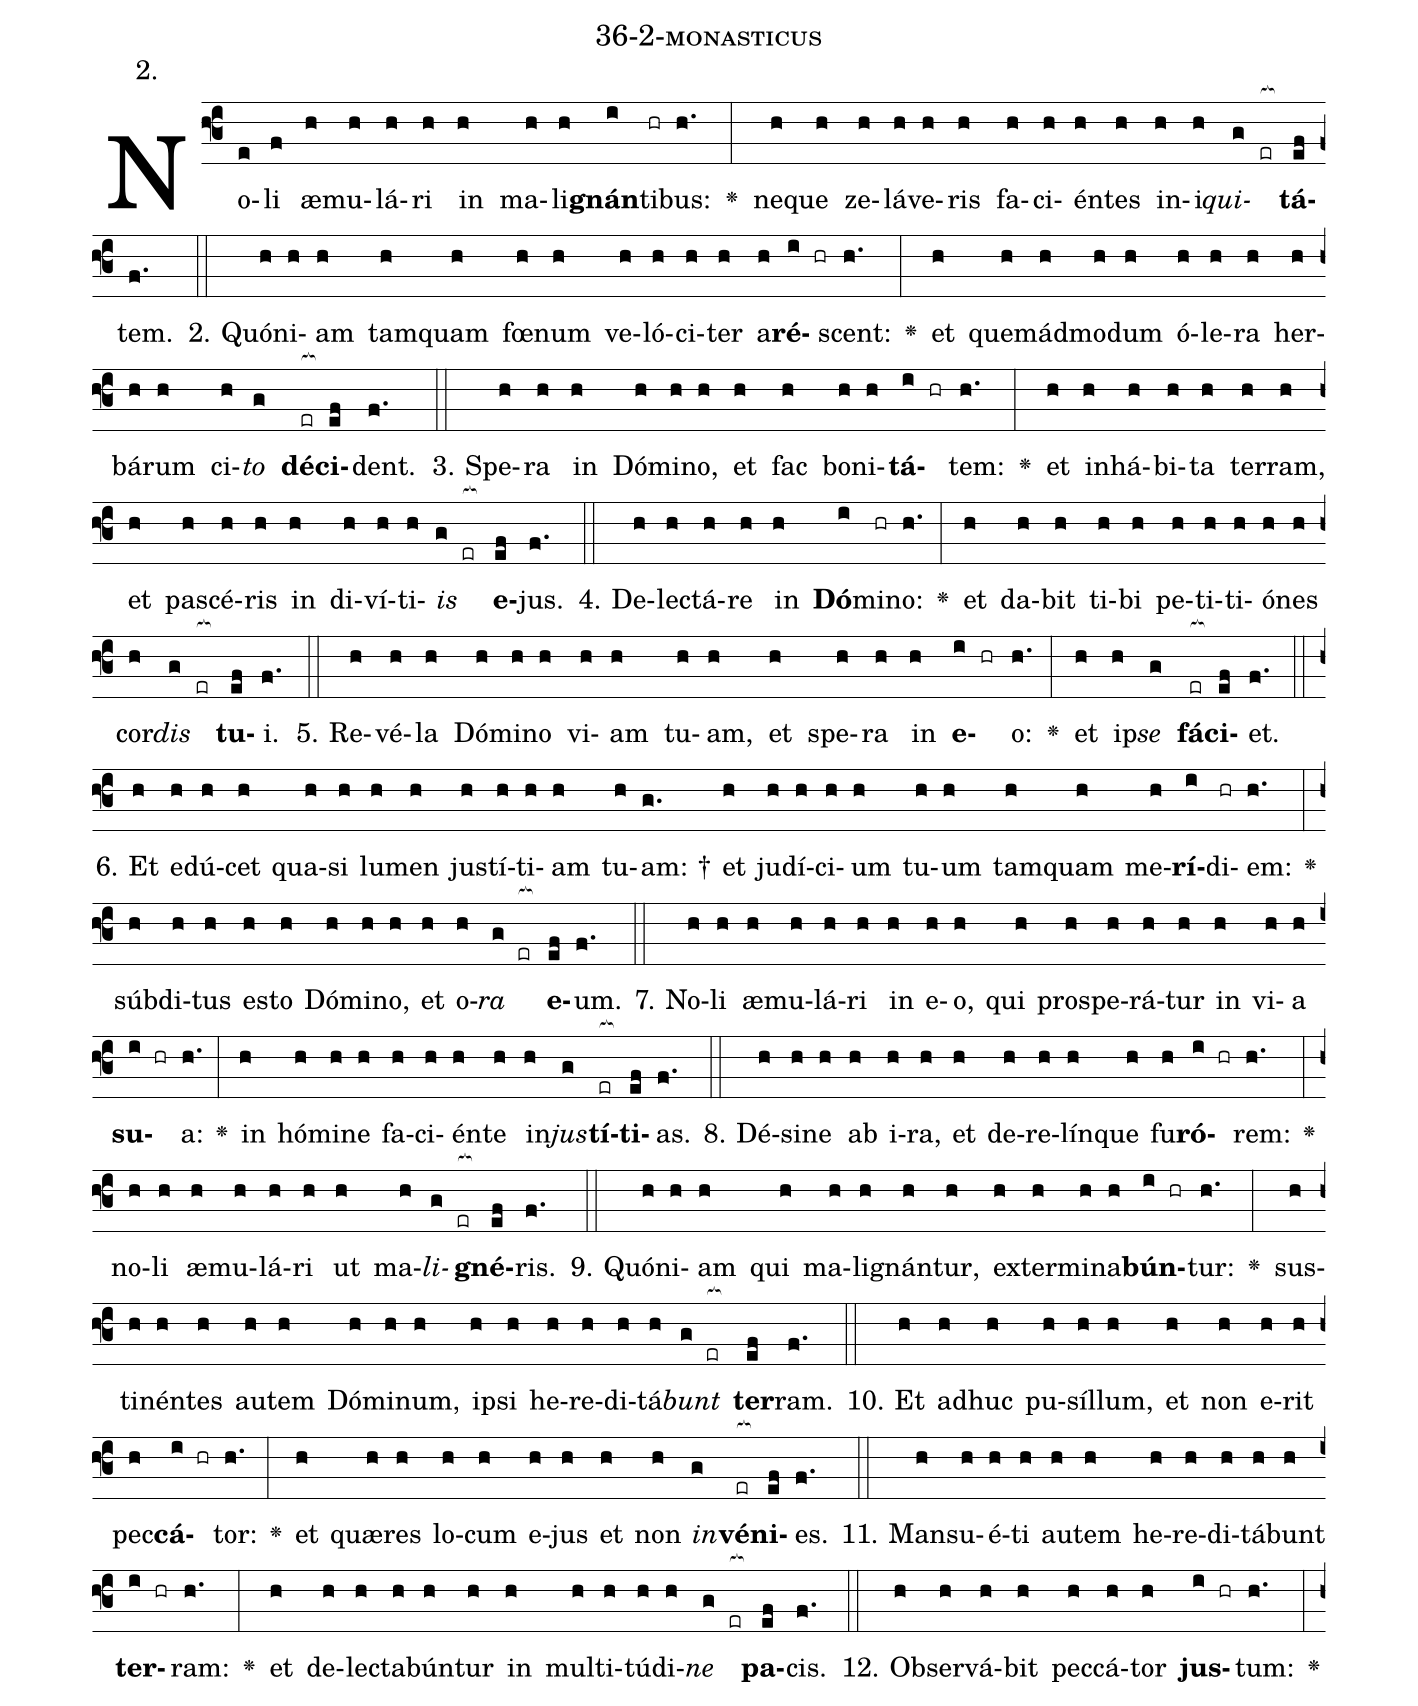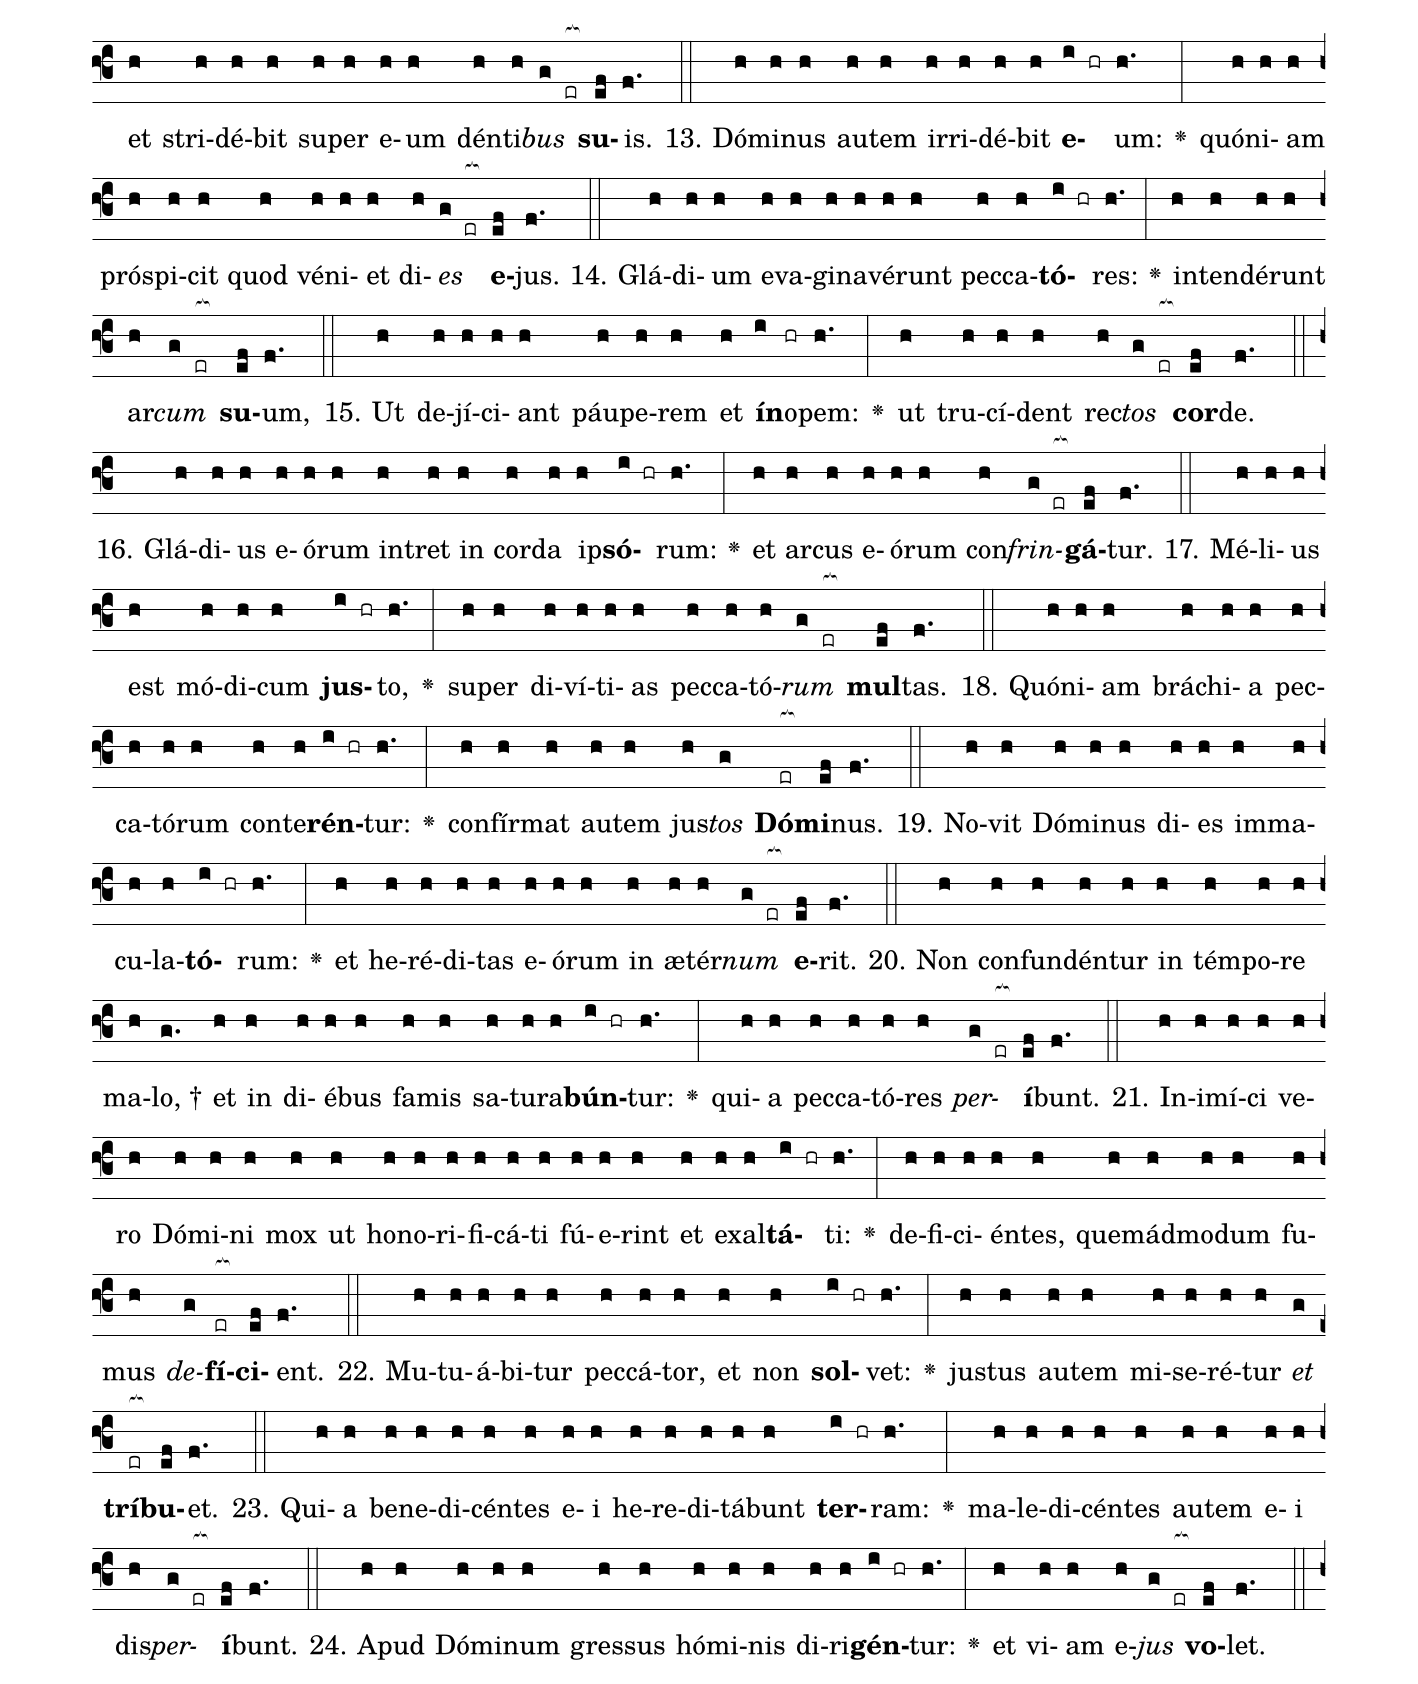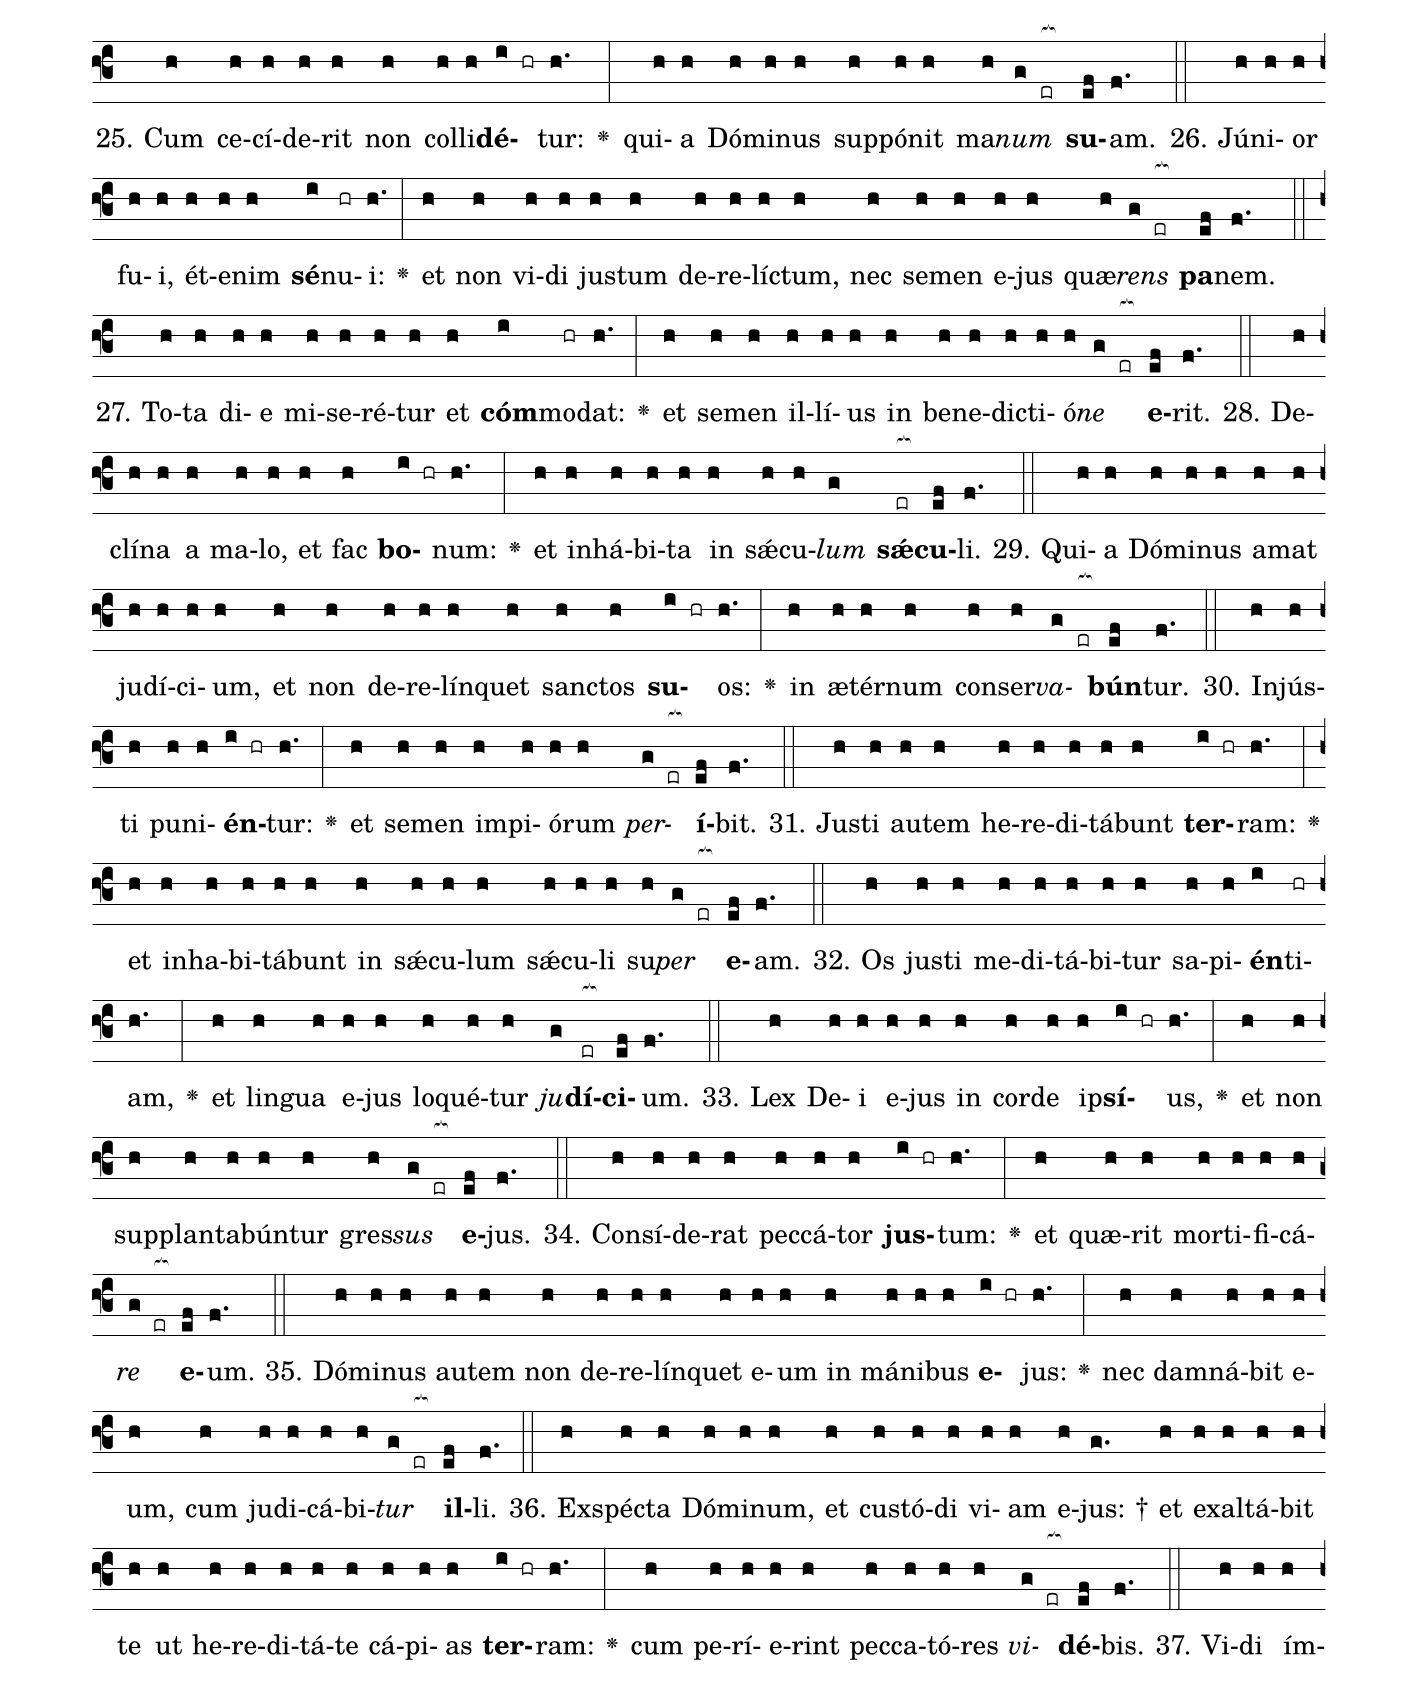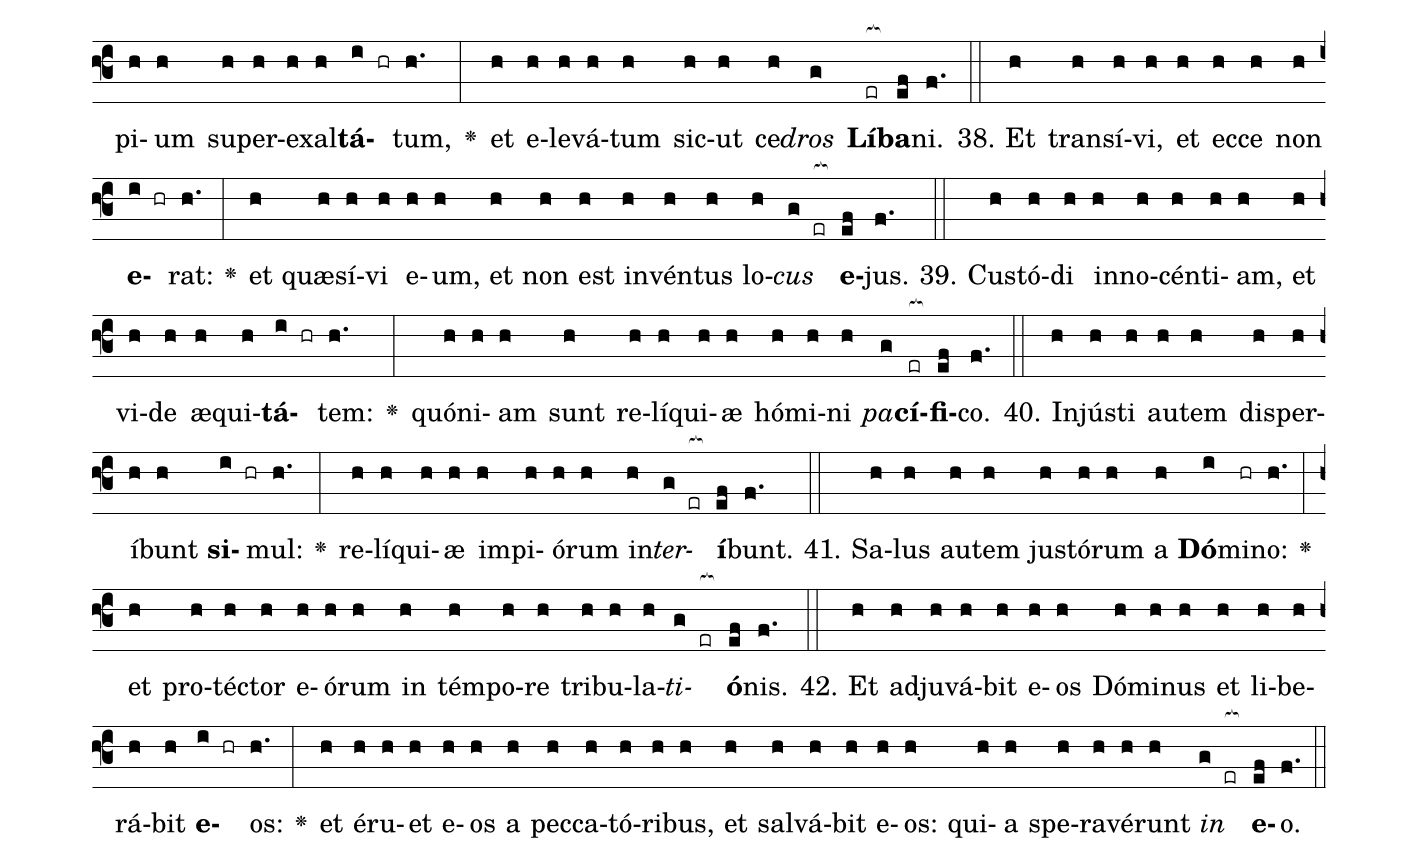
name: 36-2-monasticus;
annotation: 2.;
%%
(f3)No(e)li(f) æ(h)mu(h)lá(h)ri(h) in(h) ma(h)li(h)<b>gnán</b>(i)ti(hr)bus:(h.) <v>\greheightstar</v>(:) ne(h)que(h) ze(h)lá(h)ve(h)ris(h) fa(h)ci(h)én(h)tes(h) in(h)i(h)<i>qui</i>(g er[ocb:1{])<b>tá</b>(ef[ocb:0}])tem.(f.) (::)
2. Quón(h)i(h)am(h) tam(h)quam(h) fœ(h)num(h) ve(h)ló(h)ci(h)ter(h) a(h)<b>ré</b>(i hr)scent:(h.) <v>\greheightstar</v>(:) et(h) quem(h)ád(h)mo(h)dum(h) ó(h)le(h)ra(h) her(h)bá(h)rum(h) ci(h)<i>to</i>(g) <b>dé</b>(er[ocb:1{])<b>ci</b>(ef[ocb:0}])dent.(f.) (::)
3. Spe(h)ra(h) in(h) Dó(h)mi(h)no,(h) et(h) fac(h) bo(h)ni(h)<b>tá</b>(i hr)tem:(h.) <v>\greheightstar</v>(:) et(h) in(h)há(h)bi(h)ta(h) ter(h)ram,(h) et(h) pa(h)scé(h)ris(h) in(h) di(h)ví(h)ti(h)<i>is</i>(g er[ocb:1{]) <b>e</b>(ef[ocb:0}])jus.(f.) (::)
4. De(h)lec(h)tá(h)re(h) in(h) <b>Dó</b>(i)mi(hr)no:(h.) <v>\greheightstar</v>(:) et(h) da(h)bit(h) ti(h)bi(h) pe(h)ti(h)ti(h)ó(h)nes(h) cor(h)<i>dis</i>(g er[ocb:1{]) <b>tu</b>(ef[ocb:0}])i.(f.) (::)
5. Re(h)vé(h)la(h) Dó(h)mi(h)no(h) vi(h)am(h) tu(h)am,(h) et(h) spe(h)ra(h) in(h) <b>e</b>(i hr)o:(h.) <v>\greheightstar</v>(:) et(h) ip(h)<i>se</i>(g) <b>fá</b>(er[ocb:1{])<b>ci</b>(ef[ocb:0}])et.(f.) (::)
6. Et(h) e(h)dú(h)cet(h) qua(h)si(h) lu(h)men(h) jus(h)tí(h)ti(h)am(h) tu(h)am: †(g.) et(h) ju(h)dí(h)ci(h)um(h) tu(h)um(h) tam(h)quam(h) me(h)<b>rí</b>(i)di(hr)em:(h.) <v>\greheightstar</v>(:) súb(h)di(h)tus(h) es(h)to(h) Dó(h)mi(h)no,(h) et(h) o(h)<i>ra</i>(g er[ocb:1{]) <b>e</b>(ef[ocb:0}])um.(f.) (::)
7. No(h)li(h) æ(h)mu(h)lá(h)ri(h) in(h) e(h)o,(h) qui(h) pro(h)spe(h)rá(h)tur(h) in(h) vi(h)a(h) <b>su</b>(i hr)a:(h.) <v>\greheightstar</v>(:) in(h) hó(h)mi(h)ne(h) fa(h)ci(h)én(h)te(h) in(h)<i>jus</i>(g)<b>tí</b>(er[ocb:1{])<b>ti</b>(ef[ocb:0}])as.(f.) (::)
8. Dé(h)si(h)ne(h) ab(h) i(h)ra,(h) et(h) de(h)re(h)lín(h)que(h) fu(h)<b>ró</b>(i hr)rem:(h.) <v>\greheightstar</v>(:) no(h)li(h) æ(h)mu(h)lá(h)ri(h) ut(h) ma(h)<i>li</i>(g er[ocb:1{])<b>gné</b>(ef[ocb:0}])ris.(f.) (::)
9. Quón(h)i(h)am(h) qui(h) ma(h)li(h)gnán(h)tur,(h) ex(h)ter(h)mi(h)na(h)<b>bún</b>(i hr)tur:(h.) <v>\greheightstar</v>(:) sus(h)ti(h)nén(h)tes(h) au(h)tem(h) Dó(h)mi(h)num,(h) ip(h)si(h) he(h)re(h)di(h)tá(h)<i>bunt</i>(g er[ocb:1{]) <b>ter</b>(ef[ocb:0}])ram.(f.) (::)
10. Et(h) ad(h)huc(h) pu(h)síl(h)lum,(h) et(h) non(h) e(h)rit(h) pec(h)<b>cá</b>(i hr)tor:(h.) <v>\greheightstar</v>(:) et(h) quæ(h)res(h) lo(h)cum(h) e(h)jus(h) et(h) non(h) <i>in</i>(g)<b>vé</b>(er[ocb:1{])<b>ni</b>(ef[ocb:0}])es.(f.) (::)
11. Man(h)su(h)é(h)ti(h) au(h)tem(h) he(h)re(h)di(h)tá(h)bunt(h) <b>ter</b>(i hr)ram:(h.) <v>\greheightstar</v>(:) et(h) de(h)lec(h)ta(h)bún(h)tur(h) in(h) mul(h)ti(h)tú(h)di(h)<i>ne</i>(g er[ocb:1{]) <b>pa</b>(ef[ocb:0}])cis.(f.) (::)
12. Ob(h)ser(h)vá(h)bit(h) pec(h)cá(h)tor(h) <b>jus</b>(i hr)tum:(h.) <v>\greheightstar</v>(:) et(h) stri(h)dé(h)bit(h) su(h)per(h) e(h)um(h) dén(h)ti(h)<i>bus</i>(g er[ocb:1{]) <b>su</b>(ef[ocb:0}])is.(f.) (::)
13. Dó(h)mi(h)nus(h) au(h)tem(h) ir(h)ri(h)dé(h)bit(h) <b>e</b>(i hr)um:(h.) <v>\greheightstar</v>(:) quón(h)i(h)am(h) pró(h)spi(h)cit(h) quod(h) vé(h)ni(h)et(h) di(h)<i>es</i>(g er[ocb:1{]) <b>e</b>(ef[ocb:0}])jus.(f.) (::)
14. Glá(h)di(h)um(h) e(h)va(h)gi(h)na(h)vé(h)runt(h) pec(h)ca(h)<b>tó</b>(i hr)res:(h.) <v>\greheightstar</v>(:) in(h)ten(h)dé(h)runt(h) ar(h)<i>cum</i>(g er[ocb:1{]) <b>su</b>(ef[ocb:0}])um,(f.) (::)
15. Ut(h) de(h)jí(h)ci(h)ant(h) páu(h)pe(h)rem(h) et(h) <b>ín</b>(i)o(hr)pem:(h.) <v>\greheightstar</v>(:) ut(h) tru(h)cí(h)dent(h) rec(h)<i>tos</i>(g er[ocb:1{]) <b>cor</b>(ef[ocb:0}])de.(f.) (::)
16. Glá(h)di(h)us(h) e(h)ó(h)rum(h) in(h)tret(h) in(h) cor(h)da(h) ip(h)<b>só</b>(i hr)rum:(h.) <v>\greheightstar</v>(:) et(h) ar(h)cus(h) e(h)ó(h)rum(h) con(h)<i>frin</i>(g er[ocb:1{])<b>gá</b>(ef[ocb:0}])tur.(f.) (::)
17. Mé(h)li(h)us(h) est(h) mó(h)di(h)cum(h) <b>jus</b>(i hr)to,(h.) <v>\greheightstar</v>(:) su(h)per(h) di(h)ví(h)ti(h)as(h) pec(h)ca(h)tó(h)<i>rum</i>(g er[ocb:1{]) <b>mul</b>(ef[ocb:0}])tas.(f.) (::)
18. Quón(h)i(h)am(h) brá(h)chi(h)a(h) pec(h)ca(h)tó(h)rum(h) con(h)te(h)<b>rén</b>(i hr)tur:(h.) <v>\greheightstar</v>(:) con(h)fír(h)mat(h) au(h)tem(h) jus(h)<i>tos</i>(g) <b>Dó</b>(er[ocb:1{])<b>mi</b>(ef[ocb:0}])nus.(f.) (::)
19. No(h)vit(h) Dó(h)mi(h)nus(h) di(h)es(h) im(h)ma(h)cu(h)la(h)<b>tó</b>(i hr)rum:(h.) <v>\greheightstar</v>(:) et(h) he(h)ré(h)di(h)tas(h) e(h)ó(h)rum(h) in(h) æ(h)tér(h)<i>num</i>(g er[ocb:1{]) <b>e</b>(ef[ocb:0}])rit.(f.) (::)
20. Non(h) con(h)fun(h)dén(h)tur(h) in(h) tém(h)po(h)re(h) ma(h)lo, †(g.) et(h) in(h) di(h)é(h)bus(h) fa(h)mis(h) sa(h)tu(h)ra(h)<b>bún</b>(i hr)tur:(h.) <v>\greheightstar</v>(:) qui(h)a(h) pec(h)ca(h)tó(h)res(h) <i>per</i>(g er[ocb:1{])<b>í</b>(ef[ocb:0}])bunt.(f.) (::)
21. In(h)i(h)mí(h)ci(h) ve(h)ro(h) Dó(h)mi(h)ni(h) mox(h) ut(h) ho(h)no(h)ri(h)fi(h)cá(h)ti(h) fú(h)e(h)rint(h) et(h) ex(h)al(h)<b>tá</b>(i hr)ti:(h.) <v>\greheightstar</v>(:) de(h)fi(h)ci(h)én(h)tes,(h) quem(h)ád(h)mo(h)dum(h) fu(h)mus(h) <i>de</i>(g)<b>fí</b>(er[ocb:1{])<b>ci</b>(ef[ocb:0}])ent.(f.) (::)
22. Mu(h)tu(h)á(h)bi(h)tur(h) pec(h)cá(h)tor,(h) et(h) non(h) <b>sol</b>(i hr)vet:(h.) <v>\greheightstar</v>(:) jus(h)tus(h) au(h)tem(h) mi(h)se(h)ré(h)tur(h) <i>et</i>(g) <b>trí</b>(er[ocb:1{])<b>bu</b>(ef[ocb:0}])et.(f.) (::)
23. Qui(h)a(h) be(h)ne(h)di(h)cén(h)tes(h) e(h)i(h) he(h)re(h)di(h)tá(h)bunt(h) <b>ter</b>(i hr)ram:(h.) <v>\greheightstar</v>(:) ma(h)le(h)di(h)cén(h)tes(h) au(h)tem(h) e(h)i(h) dis(h)<i>per</i>(g er[ocb:1{])<b>í</b>(ef[ocb:0}])bunt.(f.) (::)
24. A(h)pud(h) Dó(h)mi(h)num(h) gres(h)sus(h) hó(h)mi(h)nis(h) di(h)ri(h)<b>gén</b>(i hr)tur:(h.) <v>\greheightstar</v>(:) et(h) vi(h)am(h) e(h)<i>jus</i>(g er[ocb:1{]) <b>vo</b>(ef[ocb:0}])let.(f.) (::)
25. Cum(h) ce(h)cí(h)de(h)rit(h) non(h) col(h)li(h)<b>dé</b>(i hr)tur:(h.) <v>\greheightstar</v>(:) qui(h)a(h) Dó(h)mi(h)nus(h) sup(h)pó(h)nit(h) ma(h)<i>num</i>(g er[ocb:1{]) <b>su</b>(ef[ocb:0}])am.(f.) (::)
26. Jú(h)ni(h)or(h) fu(h)i,(h) ét(h)e(h)nim(h) <b>sé</b>(i)nu(hr)i:(h.) <v>\greheightstar</v>(:) et(h) non(h) vi(h)di(h) jus(h)tum(h) de(h)re(h)líc(h)tum,(h) nec(h) se(h)men(h) e(h)jus(h) quæ(h)<i>rens</i>(g er[ocb:1{]) <b>pa</b>(ef[ocb:0}])nem.(f.) (::)
27. To(h)ta(h) di(h)e(h) mi(h)se(h)ré(h)tur(h) et(h) <b>cóm</b>(i)mo(hr)dat:(h.) <v>\greheightstar</v>(:) et(h) se(h)men(h) il(h)lí(h)us(h) in(h) be(h)ne(h)dic(h)ti(h)ó(h)<i>ne</i>(g er[ocb:1{]) <b>e</b>(ef[ocb:0}])rit.(f.) (::)
28. De(h)clí(h)na(h) a(h) ma(h)lo,(h) et(h) fac(h) <b>bo</b>(i hr)num:(h.) <v>\greheightstar</v>(:) et(h) in(h)há(h)bi(h)ta(h) in(h) sǽ(h)cu(h)<i>lum</i>(g) <b>sǽ</b>(er[ocb:1{])<b>cu</b>(ef[ocb:0}])li.(f.) (::)
29. Qui(h)a(h) Dó(h)mi(h)nus(h) a(h)mat(h) ju(h)dí(h)ci(h)um,(h) et(h) non(h) de(h)re(h)lín(h)quet(h) sanc(h)tos(h) <b>su</b>(i hr)os:(h.) <v>\greheightstar</v>(:) in(h) æ(h)tér(h)num(h) con(h)ser(h)<i>va</i>(g er[ocb:1{])<b>bún</b>(ef[ocb:0}])tur.(f.) (::)
30. In(h)jús(h)ti(h) pu(h)ni(h)<b>én</b>(i hr)tur:(h.) <v>\greheightstar</v>(:) et(h) se(h)men(h) im(h)pi(h)ó(h)rum(h) <i>per</i>(g er[ocb:1{])<b>í</b>(ef[ocb:0}])bit.(f.) (::)
31. Jus(h)ti(h) au(h)tem(h) he(h)re(h)di(h)tá(h)bunt(h) <b>ter</b>(i hr)ram:(h.) <v>\greheightstar</v>(:) et(h) in(h)ha(h)bi(h)tá(h)bunt(h) in(h) sǽ(h)cu(h)lum(h) sǽ(h)cu(h)li(h) su(h)<i>per</i>(g er[ocb:1{]) <b>e</b>(ef[ocb:0}])am.(f.) (::)
32. Os(h) jus(h)ti(h) me(h)di(h)tá(h)bi(h)tur(h) sa(h)pi(h)<b>én</b>(i)ti(hr)am,(h.) <v>\greheightstar</v>(:) et(h) lin(h)gua(h) e(h)jus(h) lo(h)qué(h)tur(h) <i>ju</i>(g)<b>dí</b>(er[ocb:1{])<b>ci</b>(ef[ocb:0}])um.(f.) (::)
33. Lex(h) De(h)i(h) e(h)jus(h) in(h) cor(h)de(h) ip(h)<b>sí</b>(i hr)us,(h.) <v>\greheightstar</v>(:) et(h) non(h) sup(h)plan(h)ta(h)bún(h)tur(h) gres(h)<i>sus</i>(g er[ocb:1{]) <b>e</b>(ef[ocb:0}])jus.(f.) (::)
34. Con(h)sí(h)de(h)rat(h) pec(h)cá(h)tor(h) <b>jus</b>(i hr)tum:(h.) <v>\greheightstar</v>(:) et(h) quæ(h)rit(h) mor(h)ti(h)fi(h)cá(h)<i>re</i>(g er[ocb:1{]) <b>e</b>(ef[ocb:0}])um.(f.) (::)
35. Dó(h)mi(h)nus(h) au(h)tem(h) non(h) de(h)re(h)lín(h)quet(h) e(h)um(h) in(h) má(h)ni(h)bus(h) <b>e</b>(i hr)jus:(h.) <v>\greheightstar</v>(:) nec(h) dam(h)ná(h)bit(h) e(h)um,(h) cum(h) ju(h)di(h)cá(h)bi(h)<i>tur</i>(g er[ocb:1{]) <b>il</b>(ef[ocb:0}])li.(f.) (::)
36. Ex(h)spéc(h)ta(h) Dó(h)mi(h)num,(h) et(h) cus(h)tó(h)di(h) vi(h)am(h) e(h)jus: †(g.) et(h) ex(h)al(h)tá(h)bit(h) te(h) ut(h) he(h)re(h)di(h)tá(h)te(h) cá(h)pi(h)as(h) <b>ter</b>(i hr)ram:(h.) <v>\greheightstar</v>(:) cum(h) pe(h)rí(h)e(h)rint(h) pec(h)ca(h)tó(h)res(h) <i>vi</i>(g er[ocb:1{])<b>dé</b>(ef[ocb:0}])bis.(f.) (::)
37. Vi(h)di(h) ím(h)pi(h)um(h) su(h)per(h)ex(h)al(h)<b>tá</b>(i hr)tum,(h.) <v>\greheightstar</v>(:) et(h) e(h)le(h)vá(h)tum(h) sic(h)ut(h) ce(h)<i>dros</i>(g) <b>Lí</b>(er[ocb:1{])<b>ba</b>(ef[ocb:0}])ni.(f.) (::)
38. Et(h) trans(h)í(h)vi,(h) et(h) ec(h)ce(h) non(h) <b>e</b>(i hr)rat:(h.) <v>\greheightstar</v>(:) et(h) quæ(h)sí(h)vi(h) e(h)um,(h) et(h) non(h) est(h) in(h)vén(h)tus(h) lo(h)<i>cus</i>(g er[ocb:1{]) <b>e</b>(ef[ocb:0}])jus.(f.) (::)
39. Cus(h)tó(h)di(h) in(h)no(h)cén(h)ti(h)am,(h) et(h) vi(h)de(h) æ(h)qui(h)<b>tá</b>(i hr)tem:(h.) <v>\greheightstar</v>(:) quón(h)i(h)am(h) sunt(h) re(h)lí(h)qui(h)æ(h) hó(h)mi(h)ni(h) <i>pa</i>(g)<b>cí</b>(er[ocb:1{])<b>fi</b>(ef[ocb:0}])co.(f.) (::)
40. In(h)jús(h)ti(h) au(h)tem(h) dis(h)per(h)í(h)bunt(h) <b>si</b>(i hr)mul:(h.) <v>\greheightstar</v>(:) re(h)lí(h)qui(h)æ(h) im(h)pi(h)ó(h)rum(h) in(h)<i>ter</i>(g er[ocb:1{])<b>í</b>(ef[ocb:0}])bunt.(f.) (::)
41. Sa(h)lus(h) au(h)tem(h) jus(h)tó(h)rum(h) a(h) <b>Dó</b>(i)mi(hr)no:(h.) <v>\greheightstar</v>(:) et(h) pro(h)téc(h)tor(h) e(h)ó(h)rum(h) in(h) tém(h)po(h)re(h) tri(h)bu(h)la(h)<i>ti</i>(g er[ocb:1{])<b>ó</b>(ef[ocb:0}])nis.(f.) (::)
42. Et(h) ad(h)ju(h)vá(h)bit(h) e(h)os(h) Dó(h)mi(h)nus(h) et(h) li(h)be(h)rá(h)bit(h) <b>e</b>(i hr)os:(h.) <v>\greheightstar</v>(:) et(h) é(h)ru(h)et(h) e(h)os(h) a(h) pec(h)ca(h)tó(h)ri(h)bus,(h) et(h) sal(h)vá(h)bit(h) e(h)os:(h) qui(h)a(h) spe(h)ra(h)vé(h)runt(h) <i>in</i>(g er[ocb:1{]) <b>e</b>(ef[ocb:0}])o.(f.) (::)
